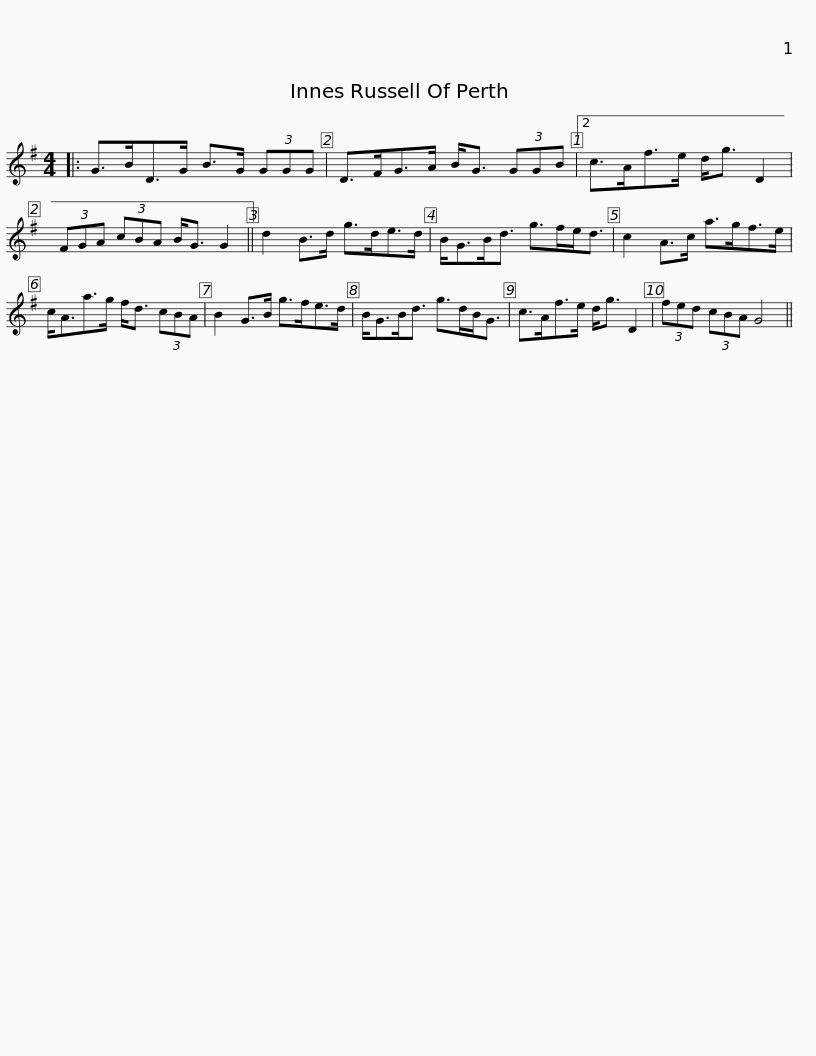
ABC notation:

X:1
L:1/8
M:4/4
I:linebreak $
K:G
V:1 treble
V:1
|: G>BD>G B>G (3GGG | D>FG>A B<G (3GGB |2 c>Af>e d<g D2 | (3FGA (3cBA B<G G2 ||$ d2 B>d g>de>d | %5
 B<GB<d g>fe<d | c2 A>c a>gf>e | c<Aa>g f<d (3cBA | B2 G>B g>fe>d |$ B<GB<d g>dB<G | %10
 c>Af>e d<g D2 | (3fed (3cBA G4 || %12
